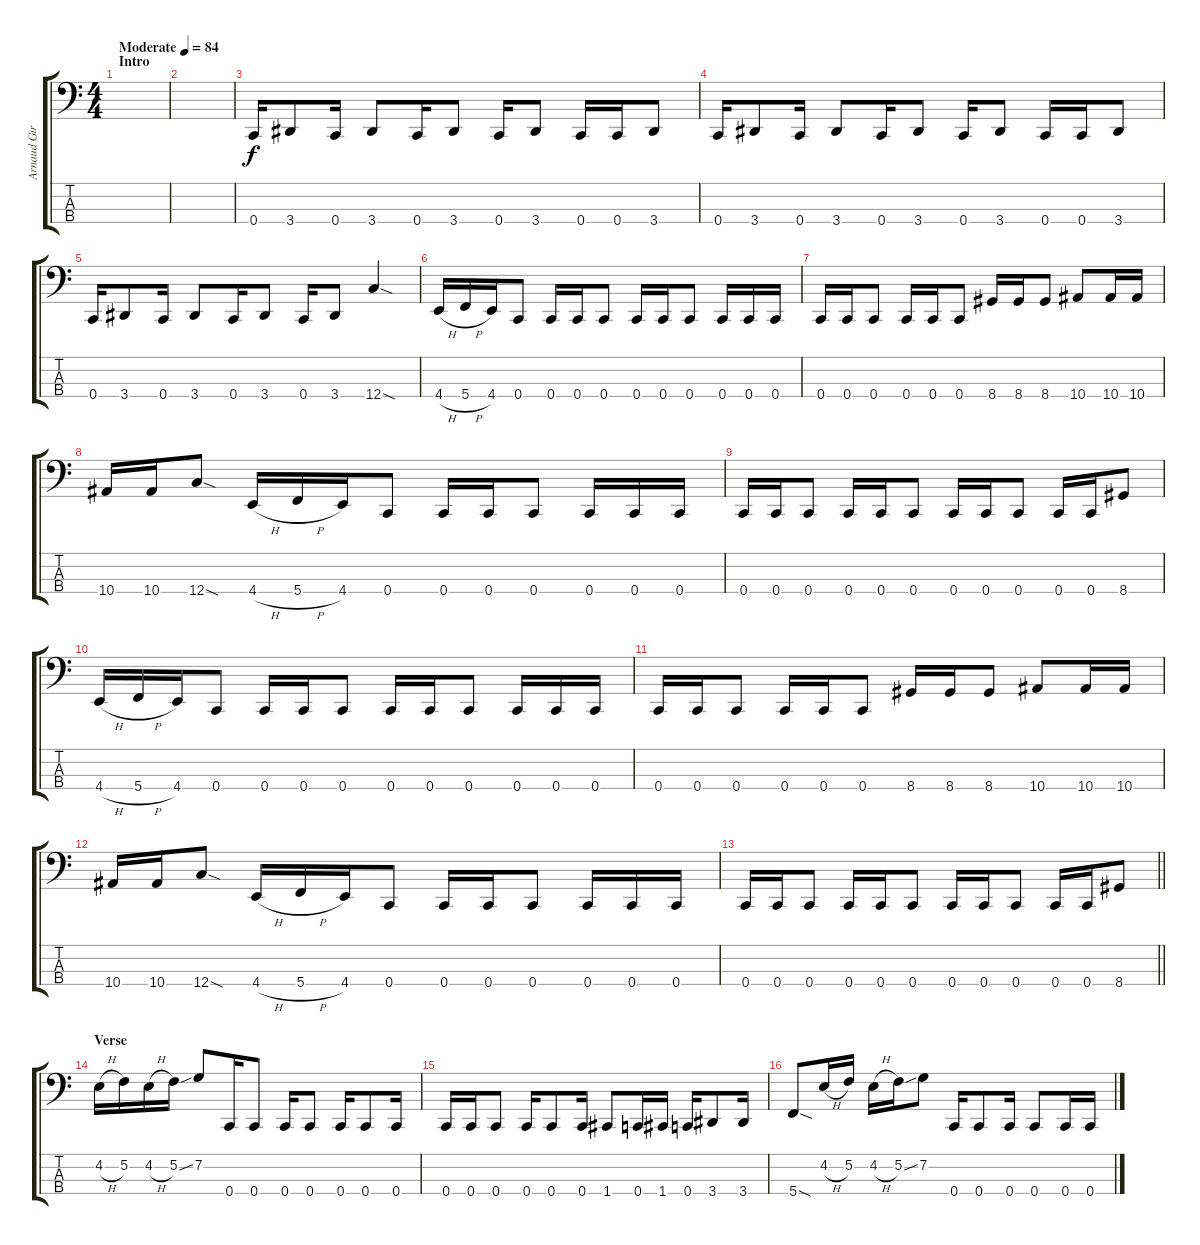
\track ("Arnaud Giroux" "Arnaud Gir") {instrument electricbassfinger}
\staff {score tabs}
\tuning (F2 C2 G1 C1) {hide}
\ts (4 4)
\section ("" "Intro")
\tempo (84 "Moderate")
\clef f4
\ks c
|
|
0.4.16 3.4.8 0.4.16 3.4.8 0.4.16 3.4.8 0.4.16 3.4.8 0.4.16 0.4.16 3.4.8 |
0.4.16 3.4.8 0.4.16 3.4.8 0.4.16 3.4.8 0.4.16 3.4.8 0.4.16 0.4.16 3.4.8 |
0.4.16 3.4.8 0.4.16 3.4.8 0.4.16 3.4.8 0.4.16 3.4.8 12.4{sod}.4 |
4.4{h}.16 5.4{h}.16 4.4.16 0.4.8 0.4.16 0.4.16 0.4.8 0.4.16 0.4.16 0.4.8 0.4.16 0.4.16 0.4.16 |
0.4.16 0.4.16 0.4.8 0.4.16 0.4.16 0.4.8 8.4.16 8.4.16 8.4.8 10.4.8 10.4.16 10.4.16 |
10.4.16 10.4.16 12.4{sod}.8 4.4{h}.16 5.4{h}.16 4.4.16 0.4.8 0.4.16 0.4.16 0.4.8 0.4.16 0.4.16 0.4.16 |
0.4.16 0.4.16 0.4.8 0.4.16 0.4.16 0.4.8 0.4.16 0.4.16 0.4.8 0.4.16 0.4.16 8.4.8 |
4.4{h}.16 5.4{h}.16 4.4.16 0.4.8 0.4.16 0.4.16 0.4.8 0.4.16 0.4.16 0.4.8 0.4.16 0.4.16 0.4.16 |
0.4.16 0.4.16 0.4.8 0.4.16 0.4.16 0.4.8 8.4.16 8.4.16 8.4.8 10.4.8 10.4.16 10.4.16 |
10.4.16 10.4.16 12.4{sod}.8 4.4{h}.16 5.4{h}.16 4.4.16 0.4.8 0.4.16 0.4.16 0.4.8 0.4.16 0.4.16 0.4.16 |
\barLineRight lightlight
0.4.16 0.4.16 0.4.8 0.4.16 0.4.16 0.4.8 0.4.16 0.4.16 0.4.8 0.4.16 0.4.16 8.4.8 |
\section ("" "Verse")
4.2{h}.16 5.2.16 4.2{h}.16 5.2{ss}.16 7.2.8 0.4.16 0.4.8 0.4.16 0.4.8 0.4.16 0.4.8 0.4.16 |
0.4.16 0.4.16 0.4.8 0.4.16 0.4.8 0.4.16 1.4.8 0.4.16 1.4.16 0.4.16 3.4.8 3.4.16 |
5.4{sod}.8 4.2{h}.16 5.2.16 4.2{h}.16 5.2{ss}.16 7.2.8 0.4.16 0.4.8 0.4.16 0.4.8 0.4.16 0.4.16
